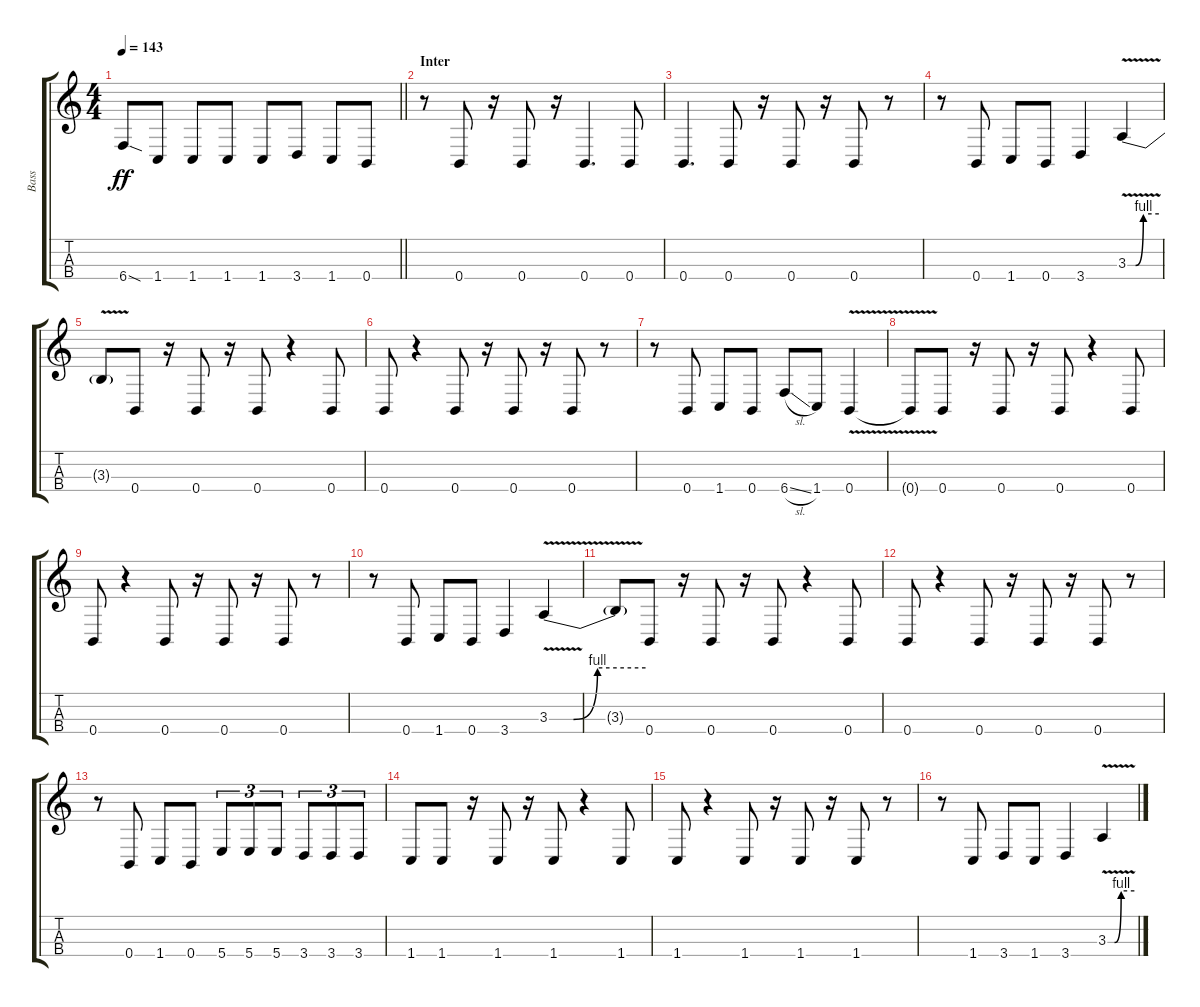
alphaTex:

\track ("Bass" "Bass") {instrument electricbassfinger}
\staff {score tabs}
\tuning (E3 B2 Gb2 B1) {hide}
\ts (4 4)
\tempo 143
\clef g2
\barLineRight lightlight
\ks c
6.4{sod t}.8{dy ff} 1.4.8 1.4.8 1.4.8 1.4.8 3.4.8 1.4.8 0.4.8 |
\section ("" "Inter")
r.8 0.4.8 r.16 0.4.8 r.16 0.4.4{d} 0.4.8 |
0.4.4{d} 0.4.8 r.16 0.4.8 r.16 0.4.8 r.8 |
r.8 0.4.8 1.4.8 0.4.8 3.4.4 3.3{be (custom 0 0 15 0 30 4 60 4) v}.4 |
3.3{t}.8 0.4.8 r.16 0.4.8 r.16 0.4.8 r.4 0.4.8 |
0.4.8 r.4 0.4.8 r.16 0.4.8 r.16 0.4.8 r.8 |
r.8 0.4.8 1.4.8 0.4.8 6.4{sl}.8 1.4.8 0.4{v}.4 |
0.4{t}.8 0.4.8 r.16 0.4.8 r.16 0.4.8 r.4 0.4.8 |
0.4.8 r.4 0.4.8 r.16 0.4.8 r.16 0.4.8 r.8 |
r.8 0.4.8 1.4.8 0.4.8 3.4.4 3.3{be (custom 0 0 15 0 30 4 60 4) v}.4 |
3.3{t}.8 0.4.8 r.16 0.4.8 r.16 0.4.8 r.4 0.4.8 |
0.4.8 r.4 0.4.8 r.16 0.4.8 r.16 0.4.8 r.8 |
r.8 0.4.8 1.4.8 0.4.8 5.4.8{tu (3 2)} 5.4.8{tu (3 2)} 5.4.8{tu (3 2)} 3.4.8{tu (3 2)} 3.4.8{tu (3 2)} 3.4.8{tu (3 2)} |
1.4.8 1.4.8 r.16 1.4.8 r.16 1.4.8 r.4 1.4.8 |
1.4.8 r.4 1.4.8 r.16 1.4.8 r.16 1.4.8 r.8 |
r.8 1.4.8 3.4.8 1.4.8 3.4.4 3.3{be (custom 0 0 15 0 30 4 60 4) v}.4
